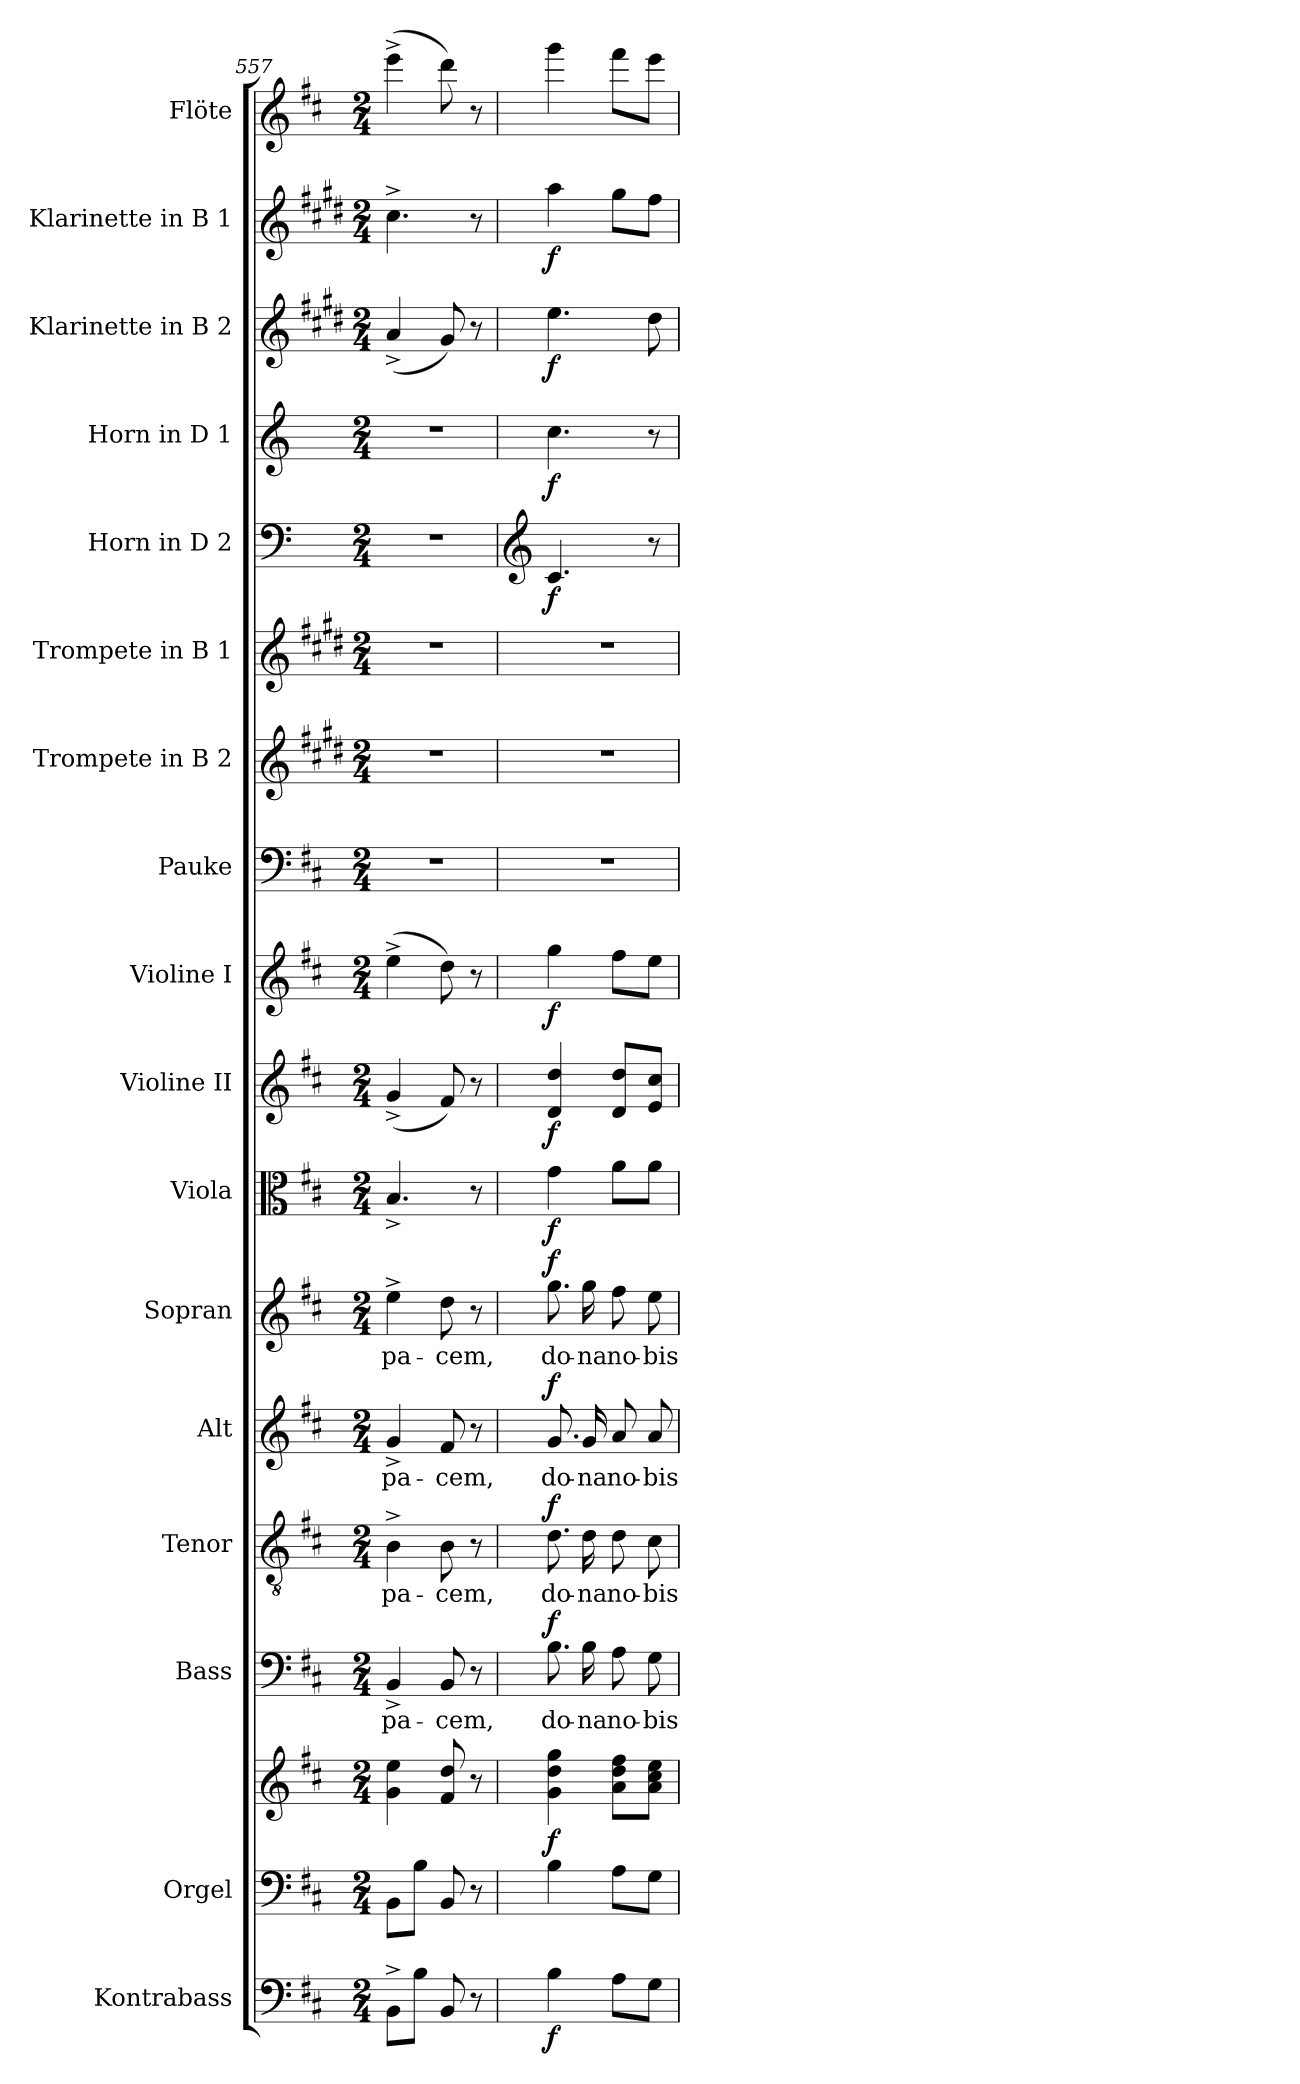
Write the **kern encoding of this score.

**kern	**dynam	**kern	**kern	**dynam	**kern	**text	**dynam	**kern	**text	**dynam	**kern	**text	**dynam	**kern	**text	**dynam	**kern	**dynam	**kern	**dynam	**kern	**dynam	**kern	**kern	**kern	**kern	**dynam	**kern	**dynam	**kern	**dynam	**kern	**dynam	**kern
*part17	*part17	*part16	*part16	*part16	*part15	*part15	*part15	*part14	*part14	*part14	*part13	*part13	*part13	*part12	*part12	*part12	*part11	*part11	*part10	*part10	*part9	*part9	*part8	*part7	*part6	*part5	*part5	*part4	*part4	*part3	*part3	*part2	*part2	*part1
*staff18	*staff18	*staff17	*staff16	*staff16/17	*staff15	*staff15	*staff15	*staff14	*staff14	*staff14	*staff13	*staff13	*staff13	*staff12	*staff12	*staff12	*staff11	*staff11	*staff10	*staff10	*staff9	*staff9	*staff8	*staff7	*staff6	*staff5	*staff5	*staff4	*staff4	*staff3	*staff3	*staff2	*staff2	*staff1
*I"Kontrabass	*	*I"Orgel	*	*	*I"Bass	*	*	*I"Tenor	*	*	*I"Alt	*	*	*I"Sopran	*	*	*I"Viola	*	*I"Violine II	*	*I"Violine I	*	*I"Pauke	*I"Trompete in B 2	*I"Trompete in B 1	*I"Horn in D 2	*	*I"Horn in D 1	*	*I"Klarinette in B 2	*	*I"Klarinette in B 1	*	*I"Flöte
*I'Kb.	*	*I'Org.	*	*	*I'B	*	*	*I'T	*	*	*I'A	*	*	*I'S	*	*	*I'Vla.	*	*I'Vl. II	*	*I'Vl. I	*	*I'Pk.	*I'Trp. 2	*I'Trp. 1	*I'Hrn. 2	*	*I'Hrn. 1	*	*I'Kl. 2	*	*I'Kl. 1	*	*I'Fl.
!!LO:PB:g=z
*clefF4	*	*clefF4	*clefG2	*	*clefF4	*	*	*clefGv2	*	*	*clefG2	*	*	*clefG2	*	*	*clefC3	*	*clefG2	*	*clefG2	*	*clefF4	*clefG2	*clefG2	*clefF4	*	*clefG2	*	*clefG2	*	*clefG2	*	*clefG2
*ITrd7c12	*	*	*	*	*	*	*	*	*	*	*	*	*	*	*	*	*	*	*	*	*	*	*	*ITrd1c2	*ITrd1c2	*ITrd-1c-2	*	*ITrd-1c-2	*	*ITrd1c2	*	*ITrd1c2	*	*
*k[f#c#]	*	*k[f#c#]	*k[f#c#]	*	*k[f#c#]	*	*	*k[f#c#]	*	*	*k[f#c#]	*	*	*k[f#c#]	*	*	*k[f#c#]	*	*k[f#c#]	*	*k[f#c#]	*	*k[f#c#]	*k[f#c#]	*k[f#c#]	*k[f#c#]	*	*k[f#c#]	*	*k[f#c#]	*	*k[f#c#]	*	*k[f#c#]
*D:	*	*D:	*D:	*	*D:	*	*	*D:	*	*	*D:	*	*	*D:	*	*	*D:	*	*D:	*	*D:	*	*D:	*D:	*D:	*D:	*	*D:	*	*D:	*	*D:	*	*D:
*M2/4	*	*M2/4	*M2/4	*	*M2/4	*	*	*M2/4	*	*	*M2/4	*	*	*M2/4	*	*	*M2/4	*	*M2/4	*	*M2/4	*	*M2/4	*M2/4	*M2/4	*M2/4	*	*M2/4	*	*M2/4	*	*M2/4	*	*M2/4
=557	=557	=557	=557	=557	=557	=557	=557	=557	=557	=557	=557	=557	=557	=557	=557	=557	=557	=557	=557	=557	=557	=557	=557	=557	=557	=557	=557	=557	=557	=557	=557	=557	=557	=557
!	!	!	!	!	!	!LO:LY:b	!	!	!LO:LY:b	!	!	!LO:LY:b	!	!	!LO:LY:b	!	!	!	!	!	!	!	!	!	!	!	!	!	!	!	!	!	!	!
8BBB^>\L	.	8BB\L	4g\ 4ee\	.	4BB^</	pa-	.	4B^>\	pa-	.	4g^</	pa-	.	4ee^>\	pa-	.	4.B^</	.	(<4g^</	.	(>4ee^>\	.	2r	2r	2r	2r	.	2r	.	(<4g^</	.	4.b^>\	.	(>4eee^>\
8BB\J	.	8B\J	.	.	.	.	.	.	.	.	.	.	.	.	.	.	.	.	.	.	.	.	.	.	.	.	.	.	.	.	.	.	.	.
!	!	!	!	!	!	!LO:LY:b	!	!	!LO:LY:b	!	!	!LO:LY:b	!	!	!LO:LY:b	!	!	!	!	!	!	!	!	!	!	!	!	!	!	!	!	!	!	!
8BBB/	.	8BB/	8f#/ 8dd/	.	8BB/	-cem,	.	8B\	-cem,	.	8f#/	-cem,	.	8dd\	-cem,	.	.	.	8f#/)	.	8dd\)	.	.	.	.	.	.	.	.	8f#/)	.	.	.	8ddd\)
8r	.	8r	8r	.	8r	.	.	8r	.	.	8r	.	.	8r	.	.	8r	.	8r	.	8r	.	.	.	.	.	.	.	.	8r	.	8r	.	8r
=558	=558	=558	=558	=558	=558	=558	=558	=558	=558	=558	=558	=558	=558	=558	=558	=558	=558	=558	=558	=558	=558	=558	=558	=558	=558	=558	=558	=558	=558	=558	=558	=558	=558	=558
*	*	*	*	*	*	*	*	*	*	*	*	*	*	*	*	*	*	*	*	*	*	*	*	*	*	*clefG2	*	*	*	*	*	*	*	*
!	!LO:DY:b	!	!	!LO:DY:b	!	!LO:LY:b	!LO:DY:a	!	!LO:LY:b	!LO:DY:a	!	!LO:LY:b	!LO:DY:a	!	!LO:LY:b	!LO:DY:a	!	!LO:DY:b	!	!LO:DY:b	!	!LO:DY:b	!	!	!	!	!LO:DY:b	!	!LO:DY:b	!	!LO:DY:b	!	!LO:DY:b	!
4BB\	f	4B\	4g\ 4dd\ 4gg\	f	8.B\	do-	f	8.d\	do-	f	8.g/	do-	f	8.gg\	do-	f	4g\	f	4d/ 4dd/	f	4gg\	f	2r	2r	2r	4.d/	f	4.dd\	f	4.dd\	f	4gg\	f	4ggg\
!	!	!	!	!	!	!LO:LY:b	!	!	!LO:LY:b	!	!	!LO:LY:b	!	!	!LO:LY:b	!	!	!	!	!	!	!	!	!	!	!	!	!	!	!	!	!	!	!
.	.	.	.	.	16B\	-na	.	16d\	-na	.	16g/	-na	.	16gg\	-na	.	.	.	.	.	.	.	.	.	.	.	.	.	.	.	.	.	.	.
!	!	!	!	!	!	!LO:LY:b	!	!	!LO:LY:b	!	!	!LO:LY:b	!	!	!LO:LY:b	!	!	!	!	!	!	!	!	!	!	!	!	!	!	!	!	!	!	!
8AA\L	.	8A\L	8a\ 8dd\ 8ff#\L	.	8A\	no-	.	8d\	no-	.	8a/	no-	.	8ff#\	no-	.	8a\L	.	8d/ 8dd/L	.	8ff#\L	.	.	.	.	.	.	.	.	.	.	8ff#\L	.	8fff#\L
!	!	!	!	!	!	!LO:LY:b	!	!	!LO:LY:b	!	!	!LO:LY:b	!	!	!LO:LY:b	!	!	!	!	!	!	!	!	!	!	!	!	!	!	!	!	!	!	!
8GG\J	.	8G\J	8a\ 8cc#\ 8ee\J	.	8G\	-bis	.	8c#\	-bis	.	8a/	-bis	.	8ee\	-bis	.	8a\J	.	8e/ 8cc#/J	.	8ee\J	.	.	.	.	8r	.	8r	.	8cc#\	.	8ee\J	.	8eee\J
=	=	=	=	=	=	=	=	=	=	=	=	=	=	=	=	=	=	=	=	=	=	=	=	=	=	=	=	=	=	=	=	=	=	=
*-	*-	*-	*-	*-	*-	*-	*-	*-	*-	*-	*-	*-	*-	*-	*-	*-	*-	*-	*-	*-	*-	*-	*-	*-	*-	*-	*-	*-	*-	*-	*-	*-	*-	*-
